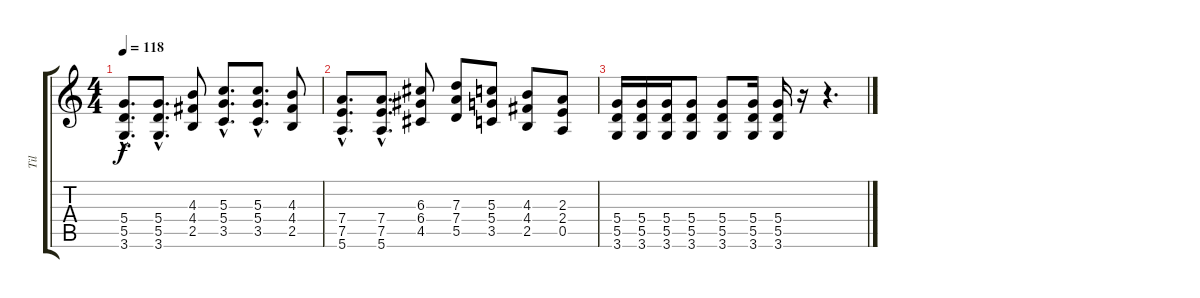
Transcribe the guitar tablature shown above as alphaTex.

\track ("Til" "Til") {instrument electricguitarclean}
\staff {score tabs}
\tuning (E4 B3 G3 D3 A2 E2) {hide}
\ts (4 4)
\tempo 118
\clef g2
\ks c
(5.4{hac} 5.5{hac} 3.6{hac}).8{d dy f} (5.4{hac} 5.5{hac} 3.6{hac}).8{d} (4.3 4.4 2.5).8 (5.3{hac} 5.4{hac} 3.5{hac}).8{d} (5.3{hac} 5.4{hac} 3.5{hac}).8{d} (4.3 4.4 2.5).8 |
(7.4{hac} 7.5{hac} 5.6{hac}).8{d} (7.4{hac} 7.5{hac} 5.6{hac}).8{d} (6.3 6.4 4.5).8 (7.3 7.4 5.5).8 (5.3 5.4 3.5).8 (4.3 4.4 2.5).8 (2.3 2.4 0.5).8 |
(5.4 5.5 3.6).16 (5.4 5.5 3.6).16 (5.4 5.5 3.6).16 (5.4 5.5 3.6).8 (5.4 5.5 3.6).8 (5.4 5.5 3.6).16 (5.4 5.5 3.6).16 r.16 r.4{d}
